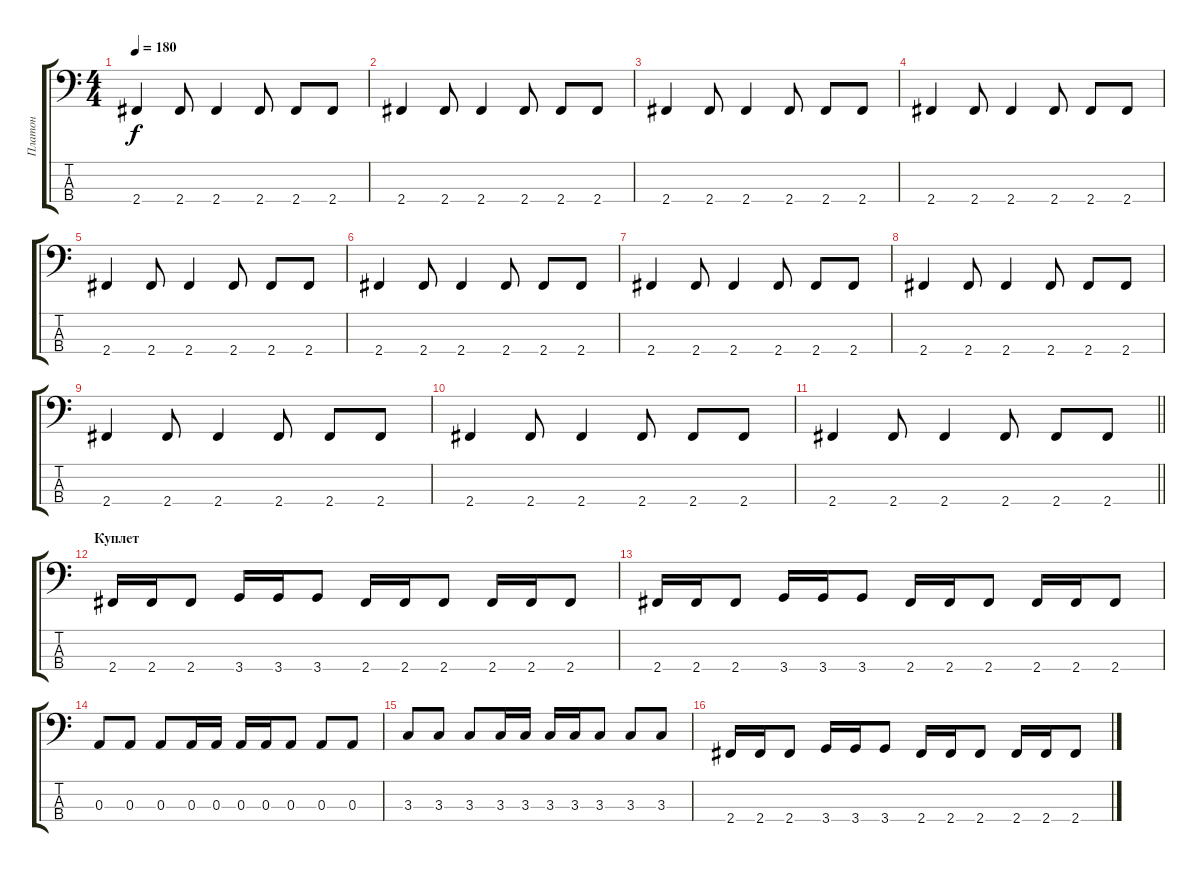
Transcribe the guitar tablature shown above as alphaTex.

\track ("Платон" "Платон") {instrument electricbassfinger}
\staff {score tabs}
\tuning (G2 D2 A1 E1) {hide}
\ts (4 4)
\tempo 180
\clef f4
\ks c
2.4.4{dy f} 2.4.8 2.4.4 2.4.8 2.4.8 2.4.8 |
2.4.4 2.4.8 2.4.4 2.4.8 2.4.8 2.4.8 |
2.4.4 2.4.8 2.4.4 2.4.8 2.4.8 2.4.8 |
2.4.4 2.4.8 2.4.4 2.4.8 2.4.8 2.4.8 |
2.4.4 2.4.8 2.4.4 2.4.8 2.4.8 2.4.8 |
2.4.4 2.4.8 2.4.4 2.4.8 2.4.8 2.4.8 |
2.4.4 2.4.8 2.4.4 2.4.8 2.4.8 2.4.8 |
2.4.4 2.4.8 2.4.4 2.4.8 2.4.8 2.4.8 |
2.4.4 2.4.8 2.4.4 2.4.8 2.4.8 2.4.8 |
2.4.4 2.4.8 2.4.4 2.4.8 2.4.8 2.4.8 |
\barLineRight lightlight
2.4.4 2.4.8 2.4.4 2.4.8 2.4.8 2.4.8 |
\section ("" "Куплет")
2.4.16 2.4.16 2.4.8 3.4.16 3.4.16 3.4.8 2.4.16 2.4.16 2.4.8 2.4.16 2.4.16 2.4.8 |
2.4.16 2.4.16 2.4.8 3.4.16 3.4.16 3.4.8 2.4.16 2.4.16 2.4.8 2.4.16 2.4.16 2.4.8 |
0.3.8 0.3.8 0.3.8 0.3.16 0.3.16 0.3.16 0.3.16 0.3.8 0.3.8 0.3.8 |
3.3.8 3.3.8 3.3.8 3.3.16 3.3.16 3.3.16 3.3.16 3.3.8 3.3.8 3.3.8 |
2.4.16 2.4.16 2.4.8 3.4.16 3.4.16 3.4.8 2.4.16 2.4.16 2.4.8 2.4.16 2.4.16 2.4.8
